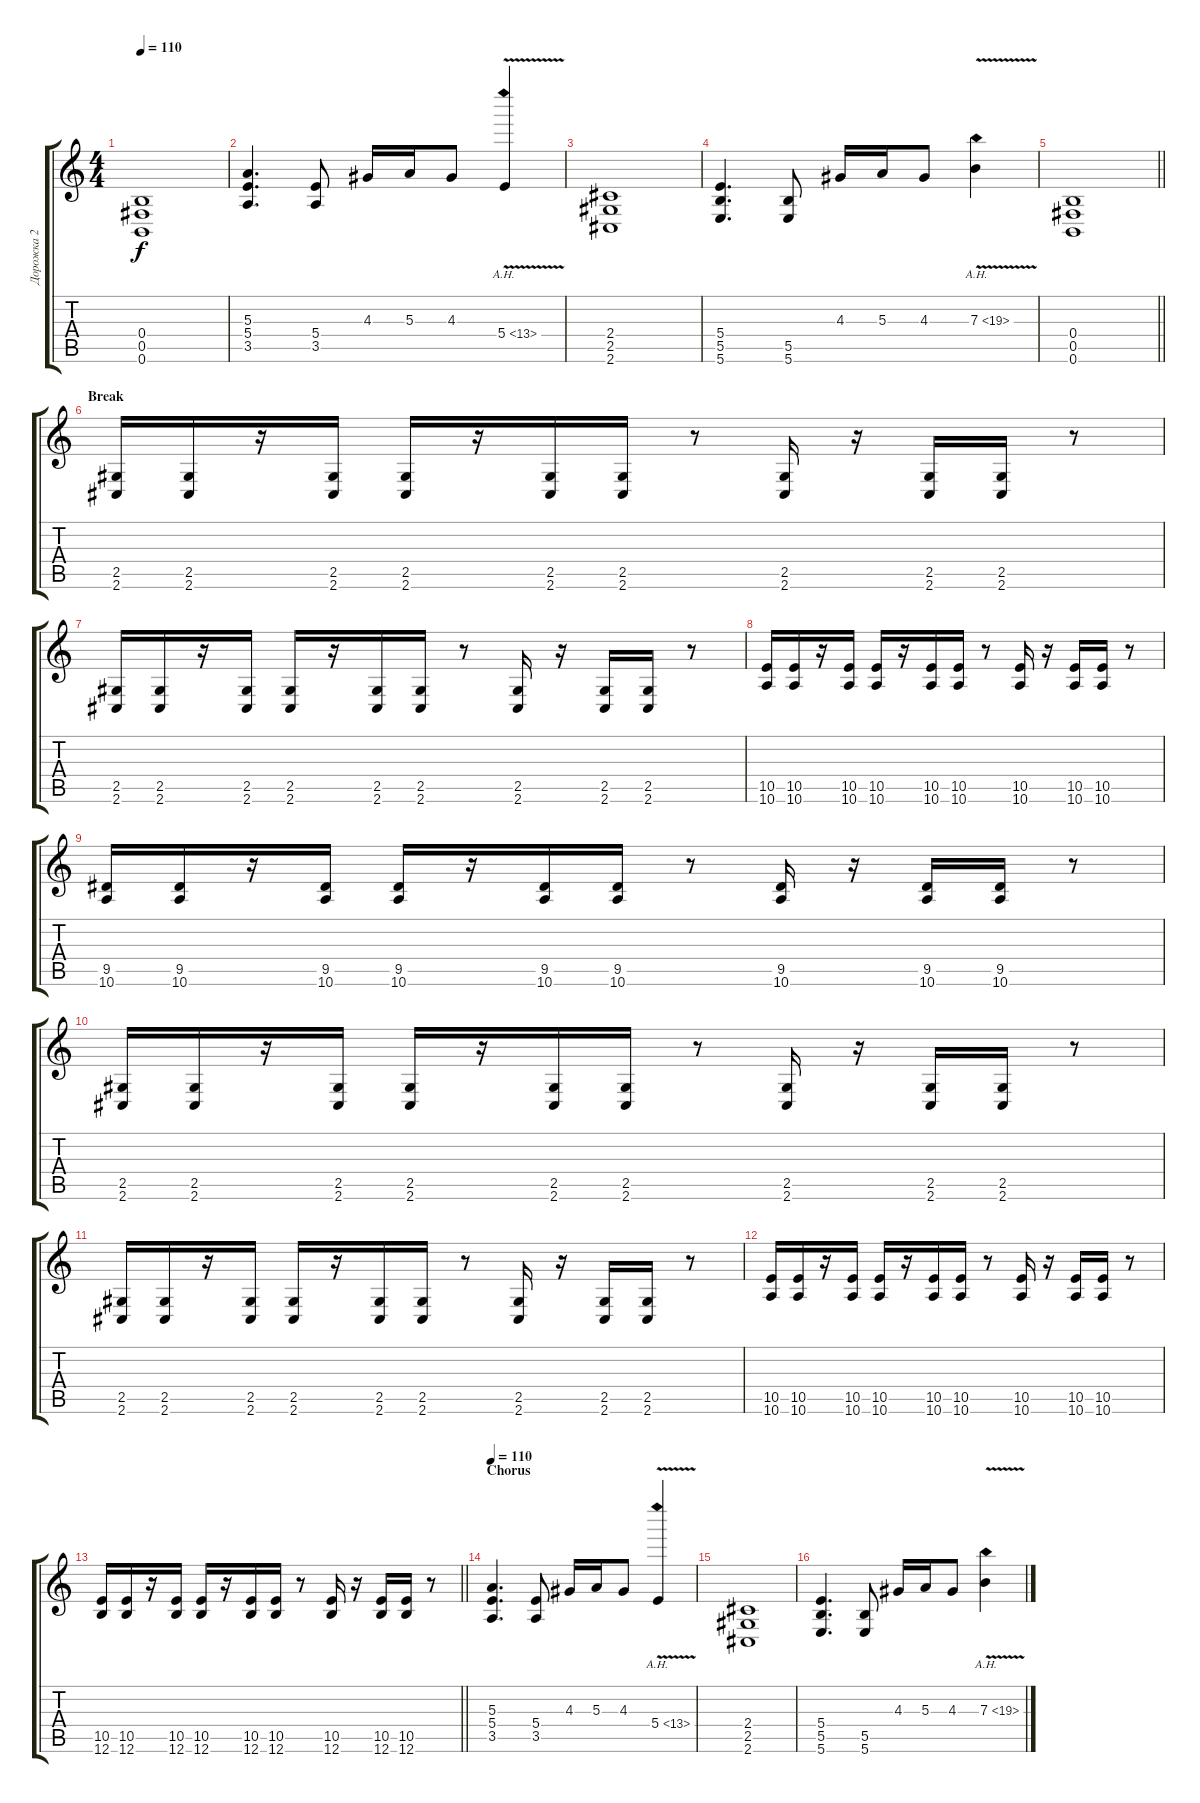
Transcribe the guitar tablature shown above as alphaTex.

\track ("Дорожка 2" "Дорожка 2") {instrument distortionguitar}
\staff {score tabs}
\tuning (Db4 Ab3 E3 B2 Gb2 B1) {hide}
\ts (4 4)
\tempo 110
\clef g2
\ks c
(0.4 0.5 0.6).1{dy f} |
(5.3 5.4 3.5).4{d} (5.4 3.5).8 4.3.16 5.3.16 4.3.8 5.4{ah 8 v}.4 |
(2.4 2.5 2.6).1 |
(5.4 5.5 5.6).4{d} (5.5 5.6).8 4.3.16 5.3.16 4.3.8 7.3{ah 12 v}.4 |
\barLineRight lightlight
(0.4 0.5 0.6).1 |
\section ("" "Break")
(2.5 2.6).16 (2.5 2.6).16 r.16 (2.5 2.6).16 (2.5 2.6).16 r.16 (2.5 2.6).16 (2.5 2.6).16 r.8 (2.5 2.6).16 r.16 (2.5 2.6).16 (2.5 2.6).16 r.8 |
(2.5 2.6).16 (2.5 2.6).16 r.16 (2.5 2.6).16 (2.5 2.6).16 r.16 (2.5 2.6).16 (2.5 2.6).16 r.8 (2.5 2.6).16 r.16 (2.5 2.6).16 (2.5 2.6).16 r.8 |
(10.5 10.6).16 (10.5 10.6).16 r.16 (10.5 10.6).16 (10.5 10.6).16 r.16 (10.5 10.6).16 (10.5 10.6).16 r.8 (10.5 10.6).16 r.16 (10.5 10.6).16 (10.5 10.6).16 r.8 |
(9.5 10.6).16 (9.5 10.6).16 r.16 (9.5 10.6).16 (9.5 10.6).16 r.16 (9.5 10.6).16 (9.5 10.6).16 r.8 (9.5 10.6).16 r.16 (9.5 10.6).16 (9.5 10.6).16 r.8 |
(2.5 2.6).16 (2.5 2.6).16 r.16 (2.5 2.6).16 (2.5 2.6).16 r.16 (2.5 2.6).16 (2.5 2.6).16 r.8 (2.5 2.6).16 r.16 (2.5 2.6).16 (2.5 2.6).16 r.8 |
(2.5 2.6).16 (2.5 2.6).16 r.16 (2.5 2.6).16 (2.5 2.6).16 r.16 (2.5 2.6).16 (2.5 2.6).16 r.8 (2.5 2.6).16 r.16 (2.5 2.6).16 (2.5 2.6).16 r.8 |
(10.5 10.6).16 (10.5 10.6).16 r.16 (10.5 10.6).16 (10.5 10.6).16 r.16 (10.5 10.6).16 (10.5 10.6).16 r.8 (10.5 10.6).16 r.16 (10.5 10.6).16 (10.5 10.6).16 r.8 |
\barLineRight lightlight
(10.5 12.6).16 (10.5 12.6).16 r.16 (10.5 12.6).16 (10.5 12.6).16 r.16 (10.5 12.6).16 (10.5 12.6).16 r.8 (10.5 12.6).16 r.16 (10.5 12.6).16 (10.5 12.6).16 r.8 |
\section ("" "Chorus")
\tempo 110
(5.3 5.4 3.5).4{d instrument distortionguitar} (5.4 3.5).8 4.3.16 5.3.16 4.3.8 5.4{ah 8 v}.4 |
(2.4 2.5 2.6).1 |
(5.4 5.5 5.6).4{d} (5.5 5.6).8 4.3.16 5.3.16 4.3.8 7.3{ah 12 v}.4
